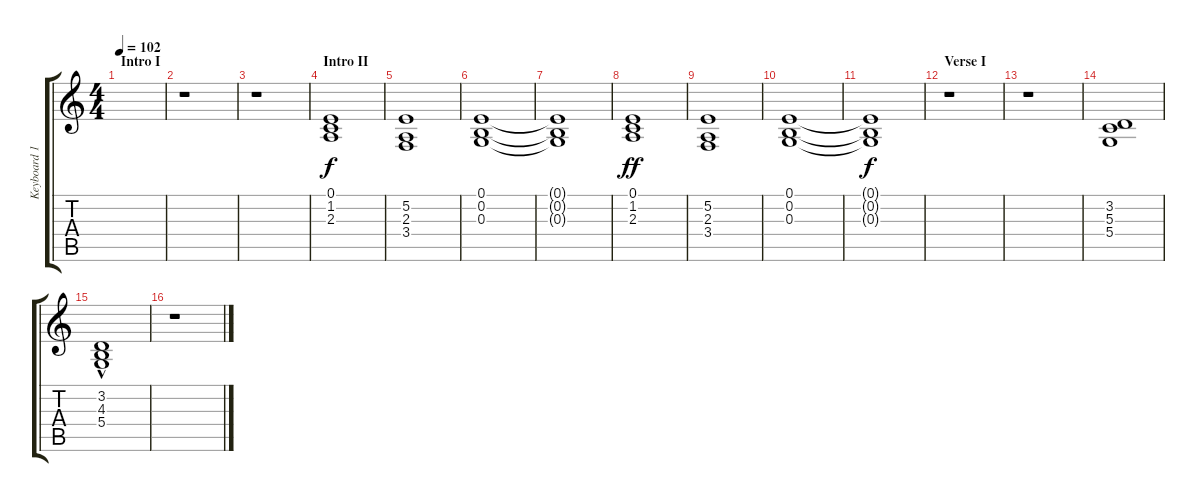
\track ("Keyboard 1" "Keyboard 1") {instrument electricpiano1}
\staff {score tabs}
\tuning (E4 B3 G3 D3 A2 E2) {hide}
\ts (4 4)
\section ("" "Intro I")
\tempo 102
\clef g2
\ks c
|
r.1 |
r.1 |
\section ("" "Intro II")
(0.1 1.2 2.3).1 |
(5.2 2.3 3.4).1 |
(0.1 0.2 0.3).1 |
(0.1{t} 0.2{t} 0.3{t}).1{dy f} |
(0.1 1.2 2.3).1{dy ff} |
(5.2 2.3 3.4).1 |
(0.1 0.2 0.3).1 |
(0.1{t} 0.2{t} 0.3{t}).1{dy f} |
\section ("" "Verse I")
r.1 |
r.1 |
(3.2 5.3 5.4).1 |
(3.2 4.3{hac} 5.4{hac}).1 |
r.1
